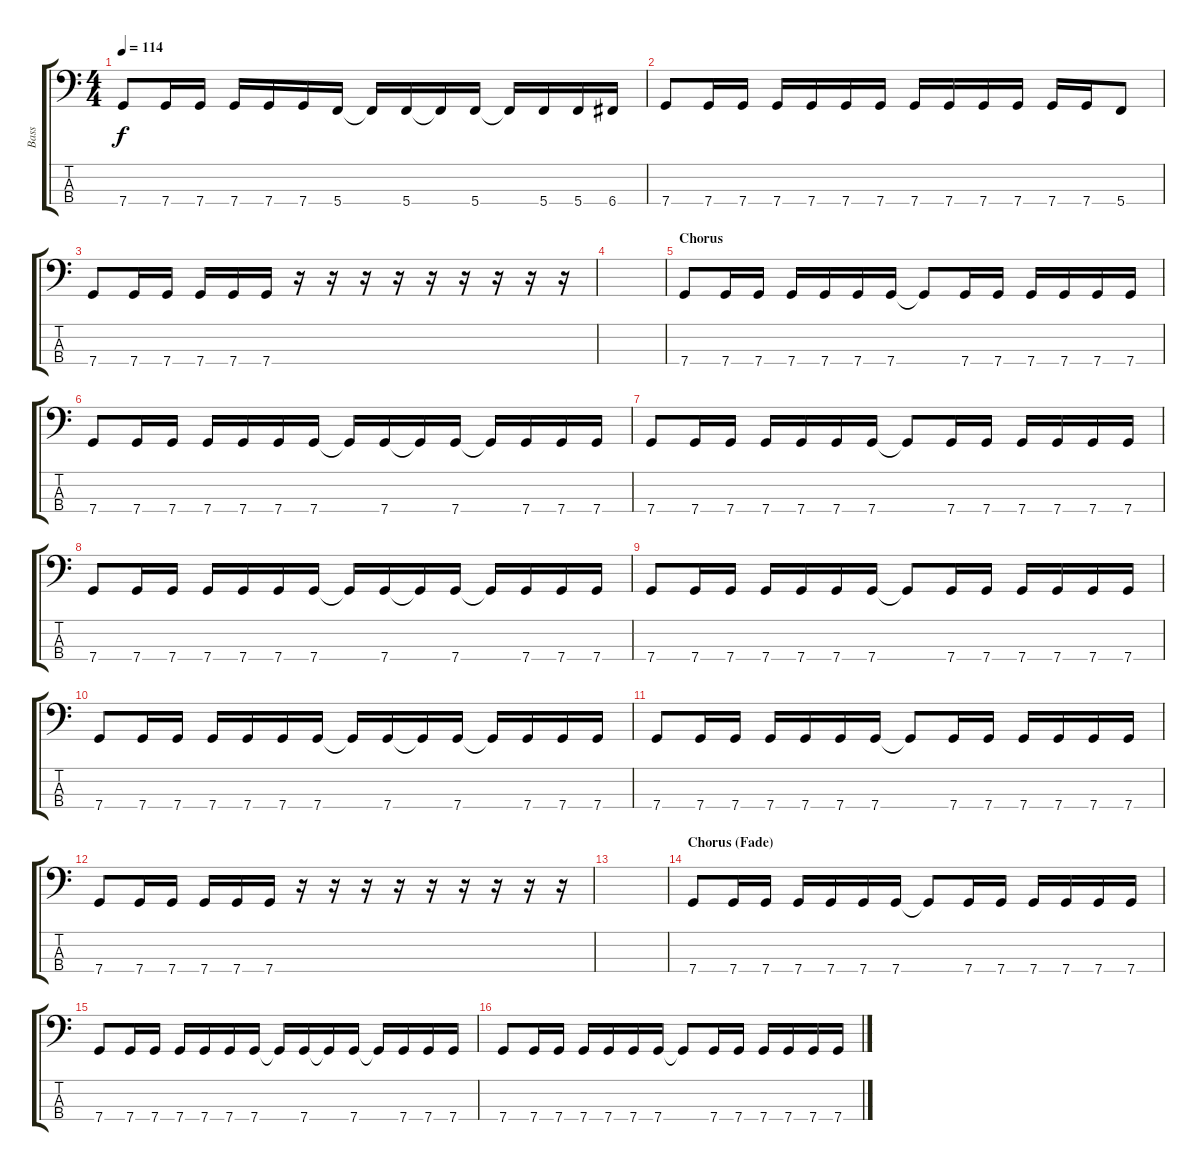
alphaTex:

\track ("Bass" "Bass") {instrument electricbassfinger}
\staff {score tabs}
\tuning (F2 C2 G1 C1) {hide}
\ts (4 4)
\tempo 114
\clef f4
\ks c
7.4.8{dy f} 7.4.16 7.4.16 7.4.16 7.4.16 7.4.16 5.4.16 5.4{t}.16 5.4.16 5.4{t}.16 5.4.16 5.4{t}.16 5.4.16 5.4.16 6.4.16 |
7.4.8 7.4.16 7.4.16 7.4.16 7.4.16 7.4.16 7.4.16 7.4.16 7.4.16 7.4.16 7.4.16 7.4.16 7.4.16 5.4.8 |
7.4.8 7.4.16 7.4.16 7.4.16 7.4.16 7.4.16 r.16 r.16 r.16 r.16 r.16 r.16 r.16 r.16 r.16 |
|
\section ("" "Chorus")
7.4.8 7.4.16 7.4.16 7.4.16 7.4.16 7.4.16 7.4.16 7.4{t}.8 7.4.16 7.4.16 7.4.16 7.4.16 7.4.16 7.4.16 |
7.4.8 7.4.16 7.4.16 7.4.16 7.4.16 7.4.16 7.4.16 7.4{t}.16 7.4.16 7.4{t}.16 7.4.16 7.4{t}.16 7.4.16 7.4.16 7.4.16 |
7.4.8 7.4.16 7.4.16 7.4.16 7.4.16 7.4.16 7.4.16 7.4{t}.8 7.4.16 7.4.16 7.4.16 7.4.16 7.4.16 7.4.16 |
7.4.8 7.4.16 7.4.16 7.4.16 7.4.16 7.4.16 7.4.16 7.4{t}.16 7.4.16 7.4{t}.16 7.4.16 7.4{t}.16 7.4.16 7.4.16 7.4.16 |
7.4.8 7.4.16 7.4.16 7.4.16 7.4.16 7.4.16 7.4.16 7.4{t}.8 7.4.16 7.4.16 7.4.16 7.4.16 7.4.16 7.4.16 |
7.4.8 7.4.16 7.4.16 7.4.16 7.4.16 7.4.16 7.4.16 7.4{t}.16 7.4.16 7.4{t}.16 7.4.16 7.4{t}.16 7.4.16 7.4.16 7.4.16 |
7.4.8 7.4.16 7.4.16 7.4.16 7.4.16 7.4.16 7.4.16 7.4{t}.8 7.4.16 7.4.16 7.4.16 7.4.16 7.4.16 7.4.16 |
7.4.8 7.4.16 7.4.16 7.4.16 7.4.16 7.4.16 r.16 r.16 r.16 r.16 r.16 r.16 r.16 r.16 r.16 |
|
\section ("" "Chorus (Fade)")
7.4.8 7.4.16 7.4.16 7.4.16 7.4.16 7.4.16 7.4.16 7.4{t}.8 7.4.16 7.4.16 7.4.16 7.4.16 7.4.16 7.4.16 |
7.4.8 7.4.16 7.4.16 7.4.16 7.4.16 7.4.16 7.4.16 7.4{t}.16 7.4.16 7.4{t}.16 7.4.16 7.4{t}.16 7.4.16 7.4.16 7.4.16 |
7.4.8 7.4.16 7.4.16 7.4.16 7.4.16 7.4.16 7.4.16 7.4{t}.8 7.4.16 7.4.16 7.4.16 7.4.16 7.4.16 7.4.16
